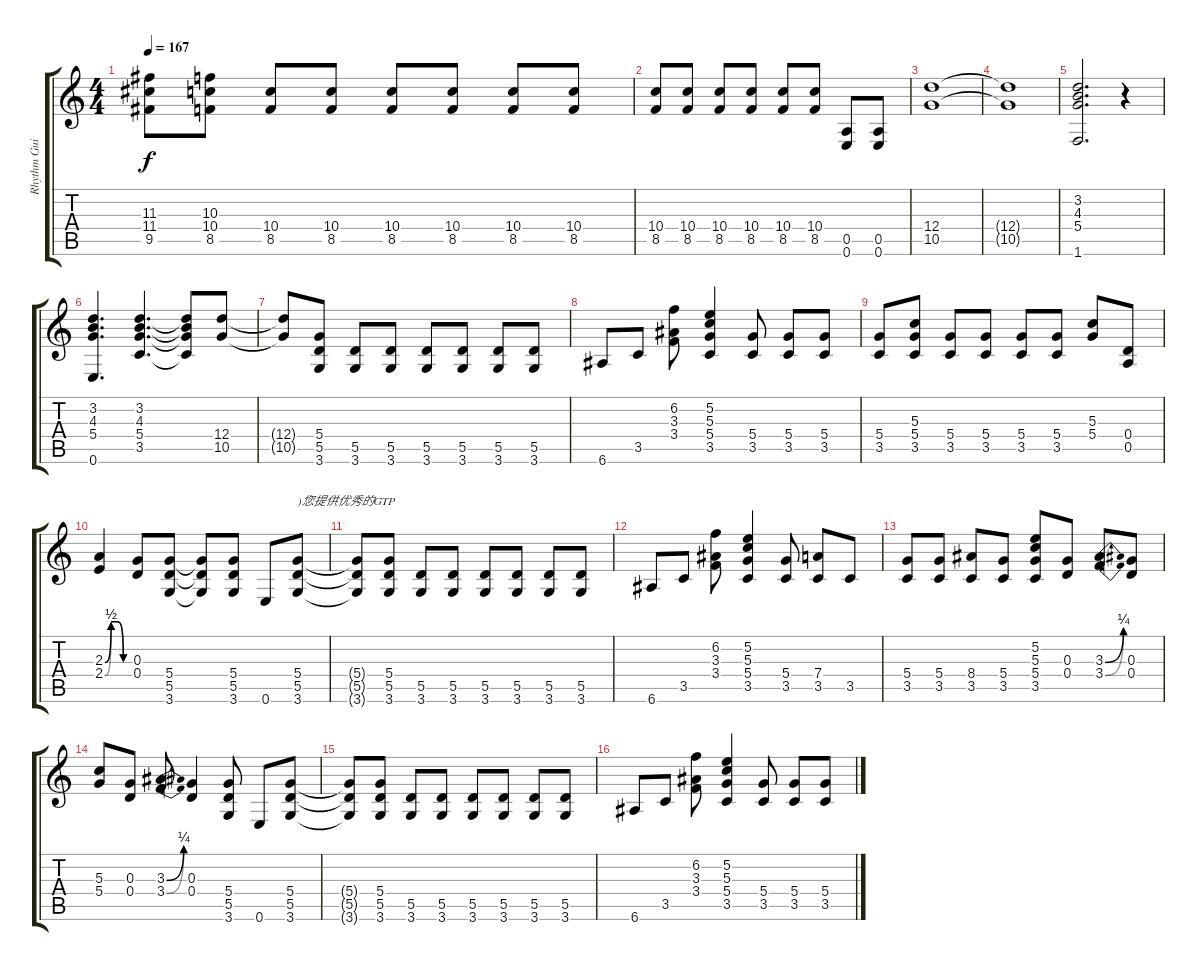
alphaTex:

\track ("Rhythm Guitar 1" "Rhythm Gui") {instrument overdrivenguitar}
\staff {score tabs}
\tuning (E4 B3 G3 D3 A2 E2) {hide}
\ts (4 4)
\tempo 167
\clef g2
\ks c
(11.3{t} 11.4{t} 9.5{t}).8{dy f} (10.3 10.4 8.5).8 (10.4 8.5).8 (10.4 8.5).8 (10.4 8.5).8 (10.4 8.5).8 (10.4 8.5).8 (10.4 8.5).8 |
(10.4 8.5).8 (10.4 8.5).8 (10.4 8.5).8 (10.4 8.5).8 (10.4 8.5).8 (10.4 8.5).8 (0.5 0.6).8 (0.5 0.6).8 |
(12.4 10.5).1 |
(12.4{t} 10.5{t}).1 |
(3.2 4.3 5.4 1.6).2{d} r.4 |
(3.2 4.3 5.4 0.6).4{d} (3.2 4.3 5.4 3.5).4{d} (3.2{t} 4.3{t} 5.4{t} 3.5{t}).8 (12.4 10.5).8 |
(12.4{t} 10.5{t}).8 (5.4 5.5 3.6).8 (5.5 3.6).8 (5.5 3.6).8 (5.5 3.6).8 (5.5 3.6).8 (5.5 3.6).8 (5.5 3.6).8 |
6.6.8 3.5.8 (6.2 3.3 3.4).8 (5.2 5.3 5.4 3.5).4 (5.4 3.5).8 (5.4 3.5).8 (5.4 3.5).8 |
(5.4 3.5).8 (5.3 5.4 3.5).8 (5.4 3.5).8 (5.4 3.5).8 (5.4 3.5).8 (5.4 3.5).8 (5.3 5.4).8 (0.4 0.5).8 |
(2.3{be (custom 0 0 15 2 30 2 45 0 60 0)} 2.4{be (custom 0 0 15 2 30 2 45 0 60 0)}).4 (0.3 0.4).8 (5.4 5.5 3.6).8 (5.4{t} 5.5{t} 3.6{t}).8 (5.4 5.5 3.6).8 0.6.8 (5.4 5.5 3.6).8{txt ")您提供优秀的GTP"} |
(5.4{t} 5.5{t} 3.6{t}).8 (5.4 5.5 3.6).8 (5.5 3.6).8 (5.5 3.6).8 (5.5 3.6).8 (5.5 3.6).8 (5.5 3.6).8 (5.5 3.6).8 |
6.6.8 3.5.8 (6.2 3.3 3.4).8 (5.2 5.3 5.4 3.5).4 (5.4 3.5).8 (7.4 3.5).8 3.5.8 |
(5.4 3.5).8 (5.4 3.5).8 (8.4 3.5).8 (5.4 3.5).8 (5.2 5.3 5.4 3.5).8 (0.3 0.4).8 (3.3{be (bend 0 0 60 1)} 3.4{be (bend 0 0 60 1)}).8 (0.3 0.4).8 |
(5.3 5.4).8 (0.3 0.4).8 (3.3{be (bend 0 0 60 1)} 3.4{be (bend 0 0 60 1)}).8 (0.3 0.4).4 (5.4 5.5 3.6).8 0.6.8 (5.4 5.5 3.6).8 |
(5.4{t} 5.5{t} 3.6{t}).8 (5.4 5.5 3.6).8 (5.5 3.6).8 (5.5 3.6).8 (5.5 3.6).8 (5.5 3.6).8 (5.5 3.6).8 (5.5 3.6).8 |
6.6.8 3.5.8 (6.2 3.3 3.4).8 (5.2 5.3 5.4 3.5).4 (5.4 3.5).8 (5.4 3.5).8 (5.4 3.5).8
